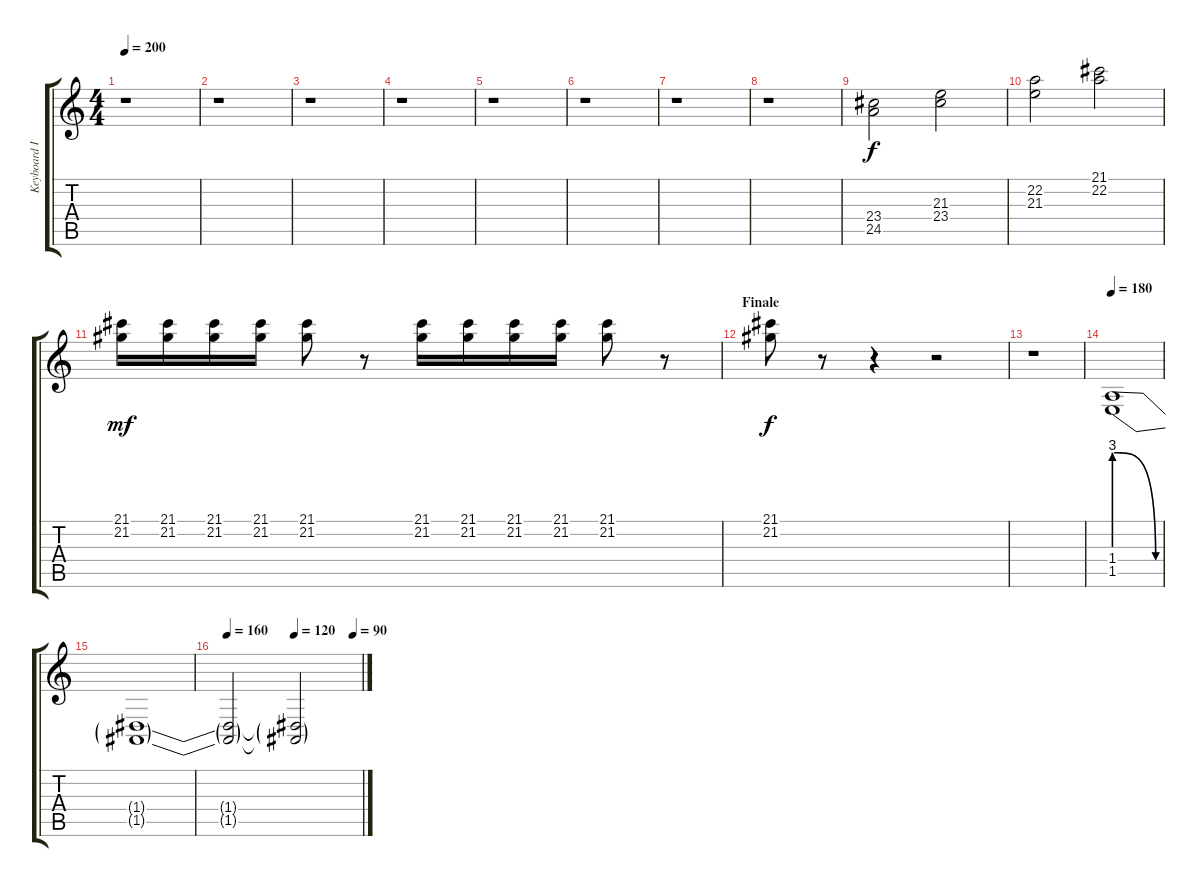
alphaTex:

\track ("Keyboard Interludes" "Keyboard I") {instrument brasssection}
\staff {score tabs}
\tuning (E4 B3 G3 D3 A2 E2) {hide}
\ts (4 4)
\tempo 200
\clef g2
\ks c
r.1{dy ppp} |
r.1 |
r.1 |
r.1 |
r.1 |
r.1 |
r.1 |
r.1 |
(23.4 24.5).2{dy f} (21.3 23.4).2 |
(22.2 21.3).2 (21.1 22.2).2 |
(21.1 21.2).16{dy mf} (21.1 21.2).16 (21.1 21.2).16 (21.1 21.2).16 (21.1 21.2).8 r.8 (21.1 21.2).16 (21.1 21.2).16 (21.1 21.2).16 (21.1 21.2).16 (21.1 21.2).8 r.8 |
\section ("" "Finale")
(21.1 21.2).8{dy f} r.8 r.4 r.2 |
r.1 |
\tempo 180
(1.4{be (custom 0 12 5 12 55 0 60 0)} 1.5{be (custom 0 12 5 12 55 0 60 0)}).1{volume 14 instrument distortionguitar} |
(1.4{t} 1.5{t}).1 |
\tempo 160
\tempo (120 0.5)
\tempo (90 0.9375)
(1.4{t} 1.5{t}).2{volume 11} (1.4{t} 1.5{t}).2{volume 7}
